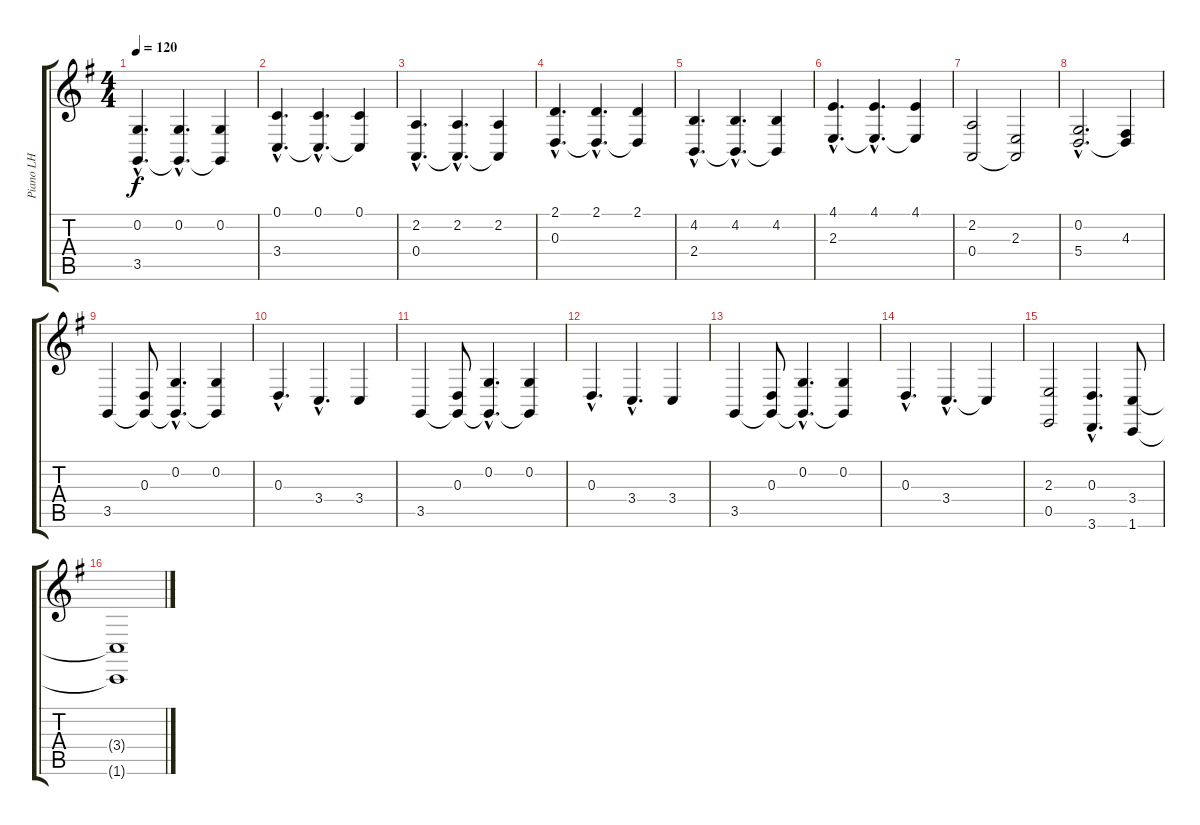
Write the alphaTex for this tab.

\track ("Piano LH" "Piano LH") {instrument acousticgrandpiano}
\staff {score tabs}
\tuning (C4 G3 D3 A2 E2 B1) {hide}
\ts (4 4)
\tempo 120
\clef g2
\ks g
(0.2{hac} 3.5{hac}).4{d dy f} (0.2{hac} 3.5{hac t}).4{d} (0.2 3.5{t}).4 |
(0.1{hac} 3.4{hac}).4{d} (0.1{hac} 3.4{hac t}).4{d} (0.1 3.4{t}).4 |
(2.2{hac} 0.4{hac}).4{d} (2.2{hac} 0.4{hac t}).4{d} (2.2 0.4{t}).4 |
(2.1{hac} 0.3{hac}).4{d} (2.1{hac} 0.3{hac t}).4{d} (2.1 0.3{t}).4 |
(4.2{hac} 2.4{hac}).4{d} (4.2{hac} 2.4{hac t}).4{d} (4.2 2.4{t}).4 |
(4.1{hac} 2.3{hac}).4{d} (4.1{hac} 2.3{hac t}).4{d} (4.1 2.3{t}).4 |
(2.2 0.4).2 (2.3 0.4{t}).2 |
(0.2{hac} 5.4{hac}).2{d} (4.3 5.4{t}).4 |
3.5.4 (0.3 3.5{t}).8 (0.2{hac} 3.5{hac t}).4{d} (0.2 3.5{t}).4 |
0.3{hac}.4{d} 3.4{hac}.4{d} 3.4.4 |
3.5.4 (0.3 3.5{t}).8 (0.2{hac} 3.5{hac t}).4{d} (0.2 3.5{t}).4 |
0.3{hac}.4{d} 3.4{hac}.4{d} 3.4.4 |
3.5.4 (0.3 3.5{t}).8 (0.2{hac} 3.5{hac t}).4{d} (0.2 3.5{t}).4 |
0.3{hac}.4{d} 3.4{hac}.4{d} 3.4{t}.4 |
(2.3 0.5).2 (0.3{hac} 3.6{hac}).4{d} (3.4 1.6).8 |
(3.4{t} 1.6{t}).1
